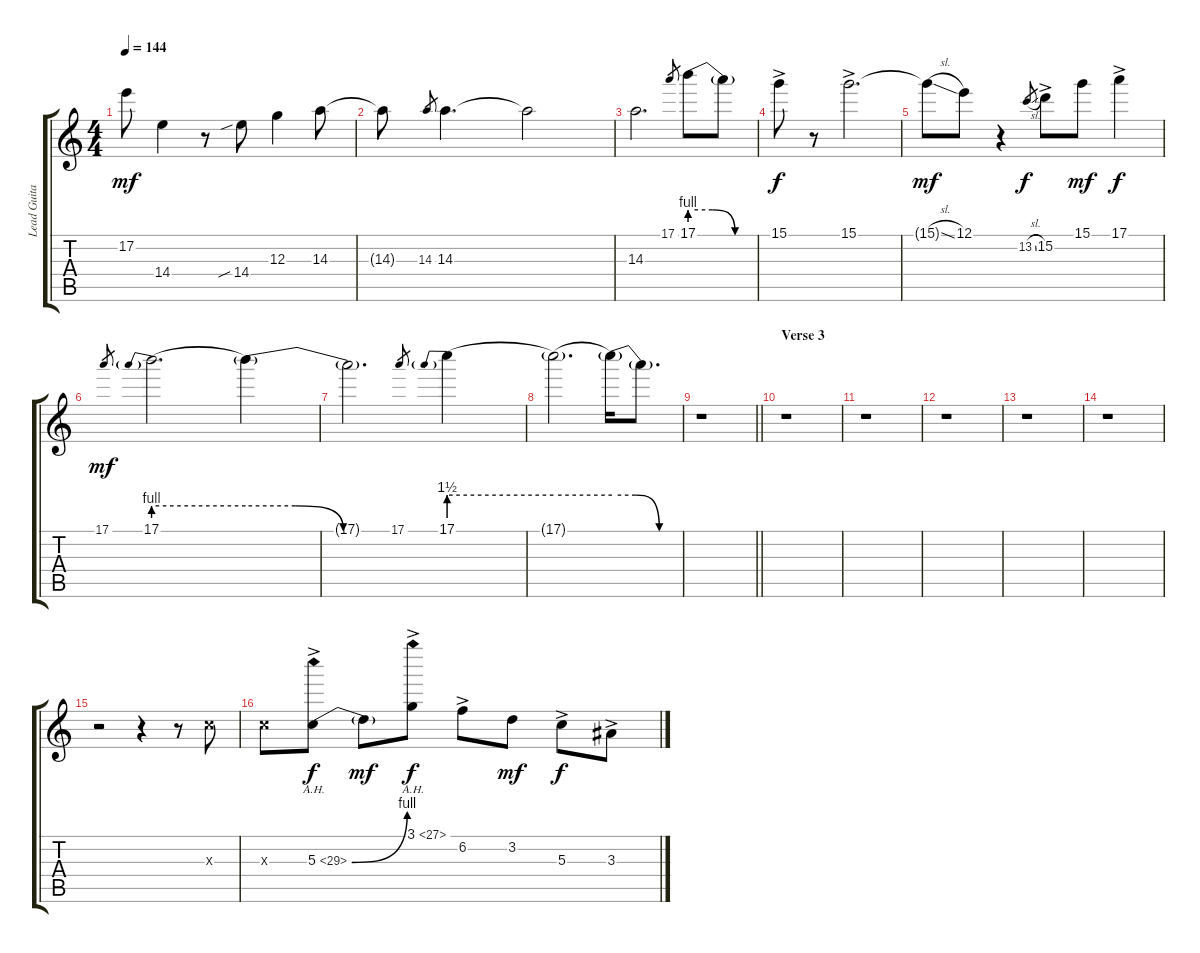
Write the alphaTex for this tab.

\track ("Lead Guitar" "Lead Guita") {instrument electricguitarclean}
\staff {score tabs}
\tuning (E4 B3 G3 D3 A2 E2) {hide}
\ts (4 4)
\tempo 144
\clef g2
\ks c
17.2{t}.8{dy mf} 14.4.4 r.8 14.4{sib}.8 12.3.4 14.3.8 |
14.3{t}.8 14.3.8{gr} 14.3.4{d} 14.3{t}.2 |
14.3.2{d} 17.1.8{gr} 17.1{be (custom 0 4 20 4 40 0 60 0)}.8 17.1{t}.8 |
15.1{ac}.8{dy f} r.8 15.1{ac}.2{d} |
15.1{sl t}.8{dy mf} 12.1.8 r.4 13.2{sl}.8{gr dy f} 15.2{ac}.8 15.1.8{dy mf} 17.1{ac}.4{dy f} |
17.1.8{gr dy mf} 17.1{be (prebend 0 4 60 4)}.2{d} 17.1{be (custom 0 4 20 4 40 0 60 0) t}.4 |
17.1{t}.2{d} 17.1.8{gr} 17.1{be (prebend 0 6 60 6)}.4 |
17.1{be (hold 0 6 60 6) t}.2{d} 17.1{be (custom 0 6 20 6 40 0 60 0) t}.16 17.1{t}.8{d} |
\barLineRight lightlight
r.1 |
\section ("" "Verse 3")
r.1 |
r.1 |
r.1 |
r.1 |
r.1 |
r.2 r.4 r.8 5.3{x}.8 |
5.3{x}.8 5.3{be (bend 0 0 60 4) ah 24 ac}.8{dy f} 5.3{t}.8{dy mf} 3.1{ah 24 ac}.8{dy f} 6.2{ac}.8 3.2.8{dy mf} 5.3{ac}.8{dy f} 3.3{ac}.8
